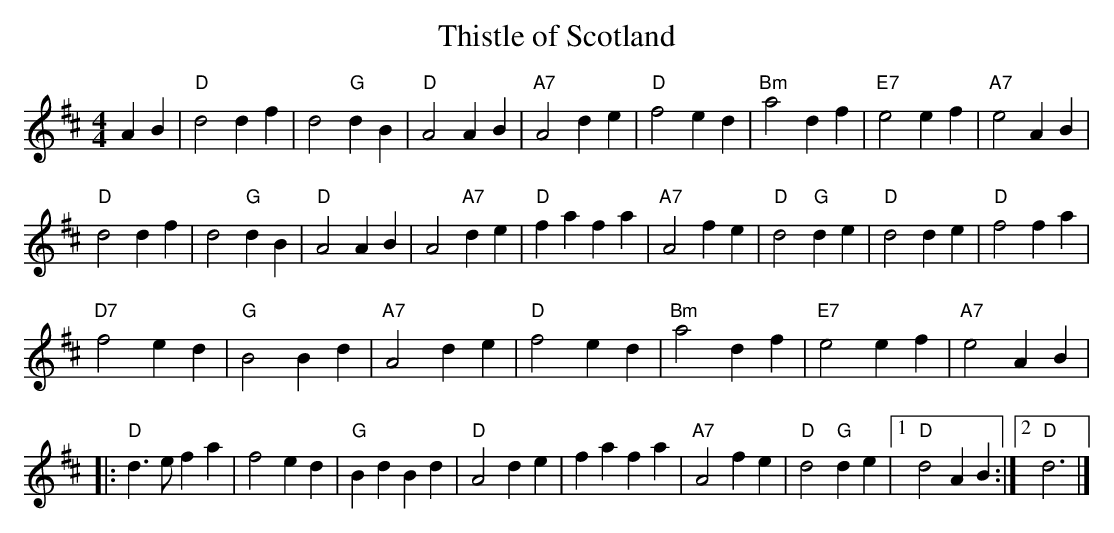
X:1
T:Thistle of Scotland
M:4/4
L:1/4
K:D
AB |"D" d2 df  | d2 "G"  dB | "D" A2 AB | "A7" A2      de | "D" f2 ed |"Bm"a2 df | "E7" e2     ef | "A7" e2 AB  |!
"D" d2 df  | d2 "G"  dB |"D" A2 AB   |  A2 "A7" de | "D" fa fa | "A7" A2 fe | "D"  d2 "G" de  |"D"  d2   de|"D" f2 fa  |!
"D7" f2 ed | "G" B2 Bd | "A7" A2      de | "D"f2 ed | "Bm"a2 df | "E7" e2     ef | "A7" e2 AB  |!
|: \
"D" d>e fa | f2 ed | "G" Bd Bd | "D" A2 de | fa fa | "A7" A2 fe | "D" d2"G" de |1 "D" d2 AB :|2 "D" d3 |]
